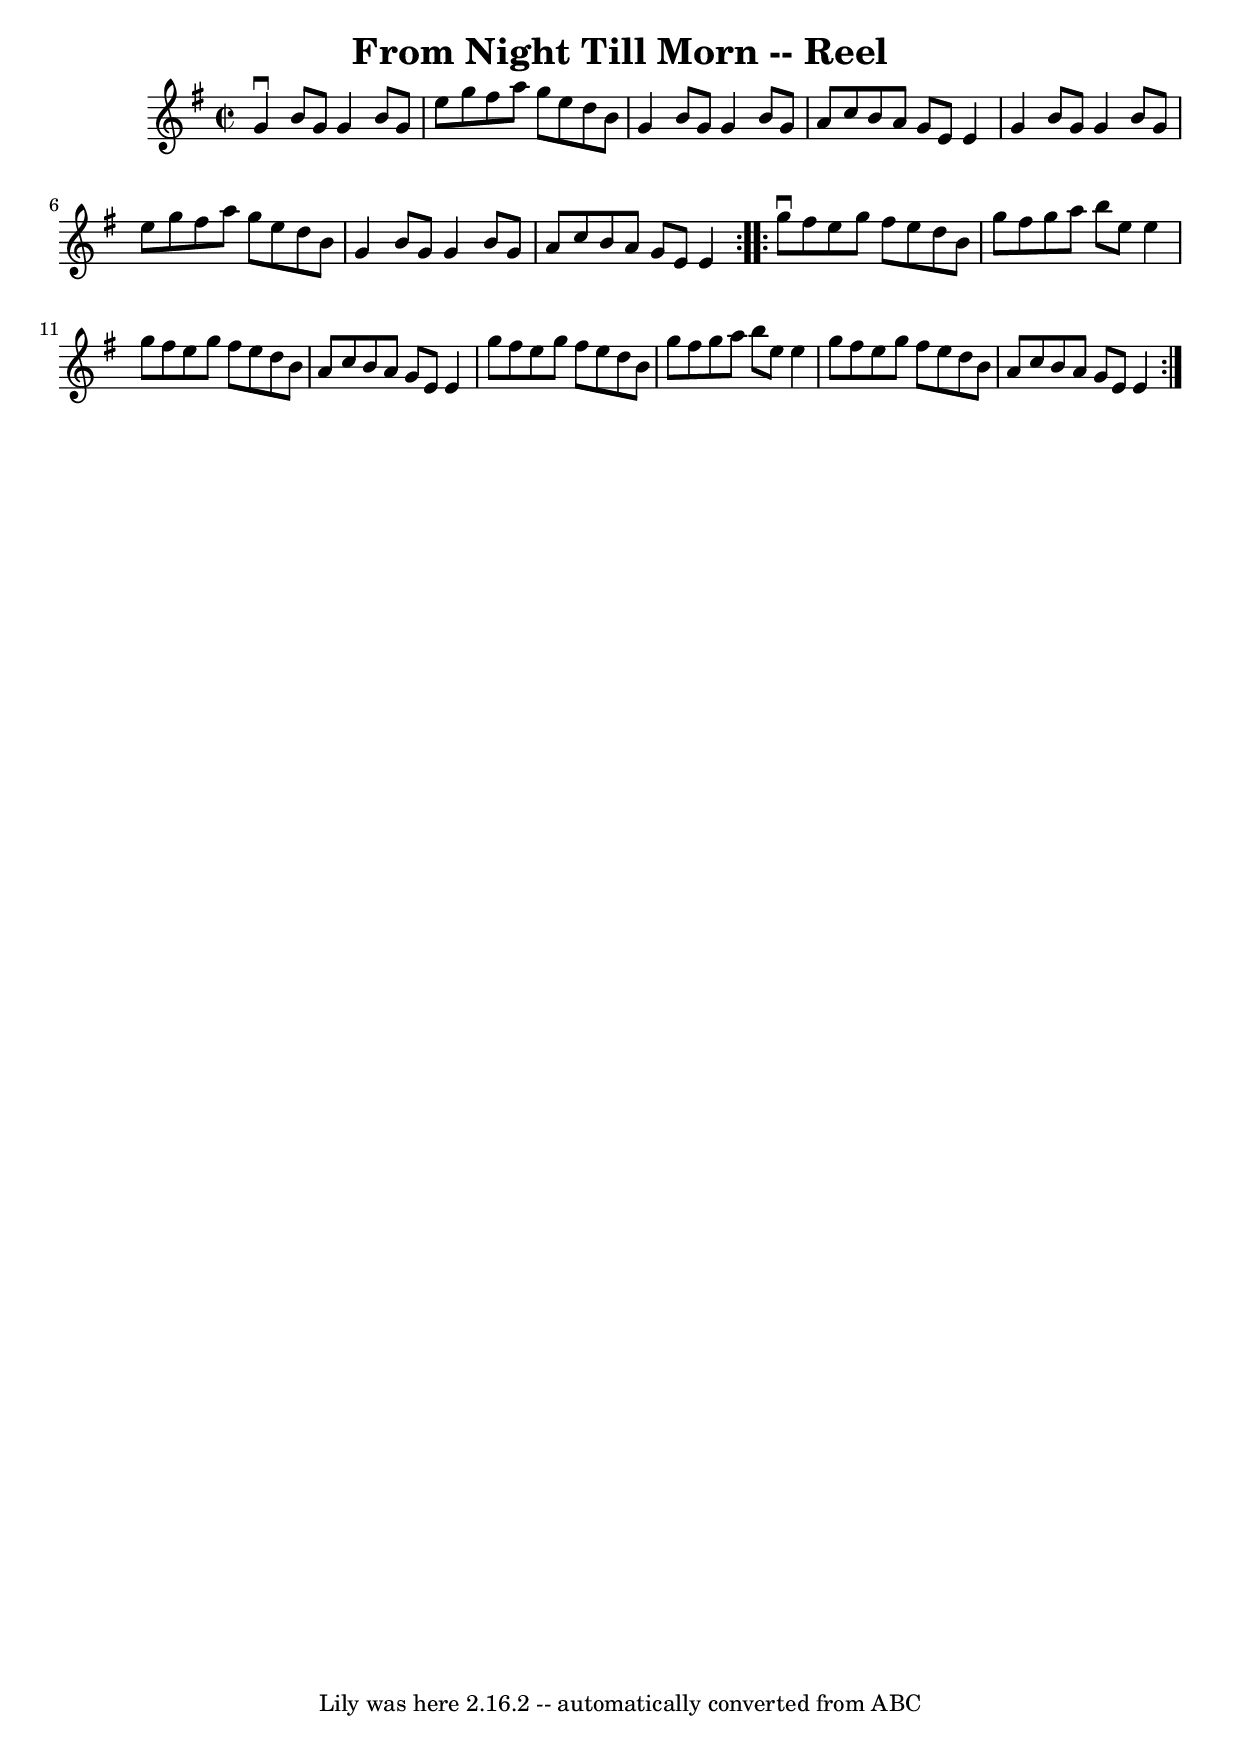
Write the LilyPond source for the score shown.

\version "2.7.40"
\include "Mammoth.ily"
\header {
	%% book = "Ryan's Mammoth Collection"
	crossRefNumber = "1"
	footnotes = "\\\\138"
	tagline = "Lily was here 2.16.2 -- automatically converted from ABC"
	title = "From Night Till Morn -- Reel"
}
voicedefault =  {
\set Score.defaultBarType = "empty"

\repeat volta 2 {
\override Staff.TimeSignature #'style = #'C
 \time 2/2 \key g \major g'4^\downbow b'8 g'8 g'4 b'8 g'8    
|
 e''8 g''8 fis''8 a''8 g''8 e''8 d''8 b'8    
|
 g'4 b'8 g'8 g'4 b'8 g'8    |
 a'8 c''8    
b'8 a'8 g'8 e'8 e'4    |
 g'4 b'8 g'8 g'4 b'8 
 g'8    |
 e''8 g''8 fis''8 a''8 g''8 e''8 d''8    
b'8    |
 g'4 b'8 g'8 g'4 b'8 g'8    |
 a'8    
c''8 b'8 a'8 g'8 e'8 e'4    } \repeat volta 2 { g''8 
^\downbow fis''8 e''8 g''8 fis''8 e''8 d''8 b'8    |
 
 g''8 fis''8 g''8 a''8 b''8 e''8 e''4    |
 g''8    
fis''8 e''8 g''8 fis''8 e''8 d''8 b'8    |
 a'8    
c''8 b'8 a'8 g'8 e'8 e'4    |
 g''8 fis''8 e''8  
 g''8 fis''8 e''8 d''8 b'8    |
 g''8 fis''8 g''8    
a''8 b''8 e''8 e''4    |
 g''8 fis''8 e''8 g''8    
fis''8 e''8 d''8 b'8    |
 a'8 c''8 b'8 a'8 g'8    
e'8 e'4    }   
}

\score{
    <<

	\context Staff="default"
	{
	    \voicedefault 
	}

    >>
	\layout {
	}
	\midi {}
}
